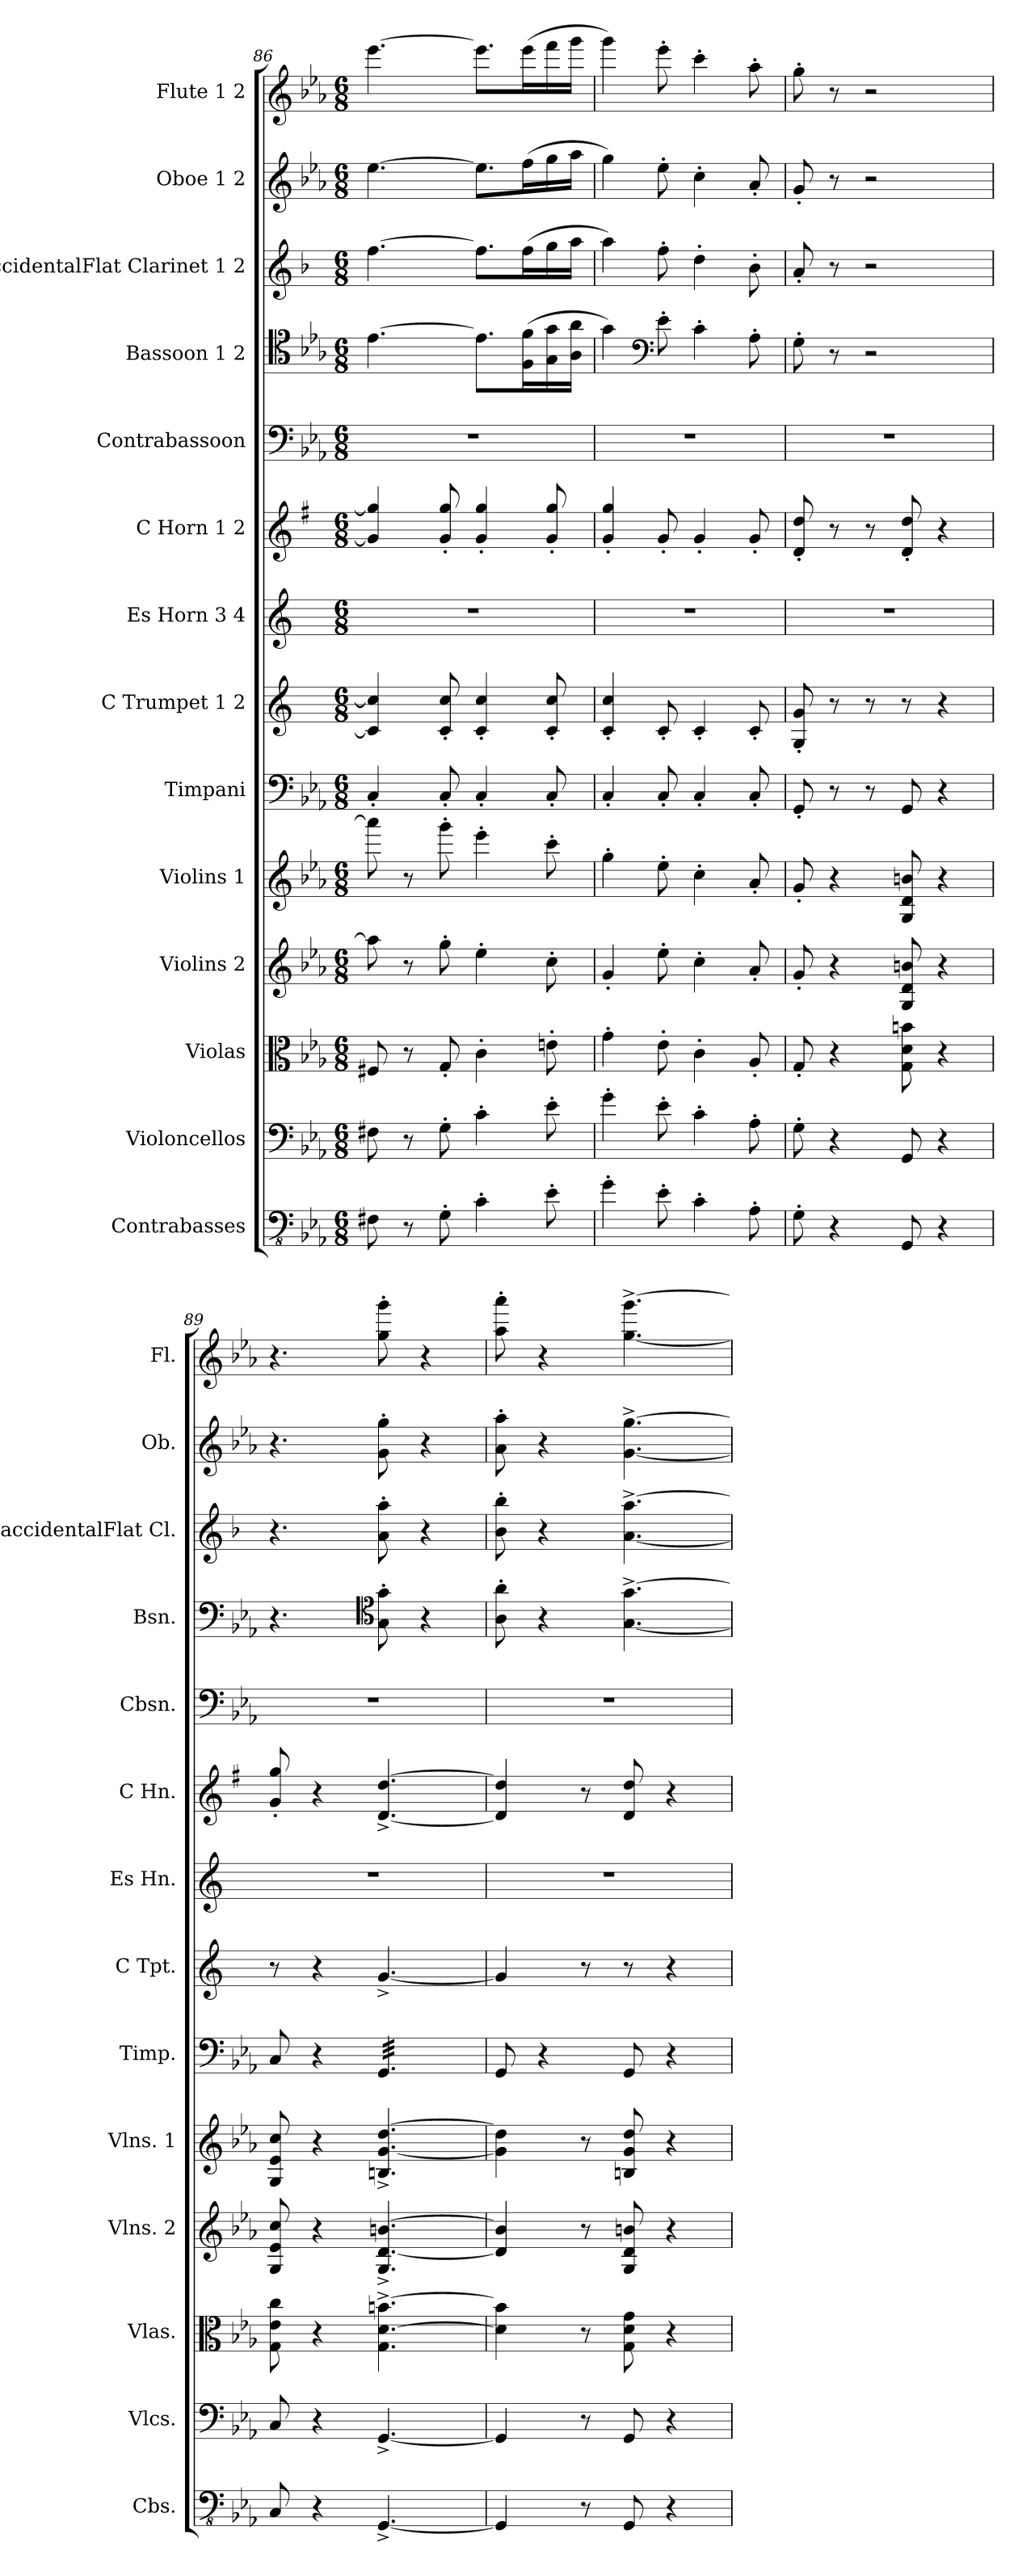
**kern	**kern	**kern	**kern	**kern	**kern	**kern	**kern	**kern	**kern	**kern	**kern	**kern	**kern
*part14	*part13	*part12	*part11	*part10	*part9	*part8	*part7	*part6	*part5	*part4	*part3	*part2	*part1
*staff14	*staff13	*staff12	*staff11	*staff10	*staff9	*staff8	*staff7	*staff6	*staff5	*staff4	*staff3	*staff2	*staff1
*I"Contrabasses	*I"Violoncellos	*I"Violas	*I"Violins 2	*I"Violins 1	*I"Timpani	*I"C Trumpet 1 2	*I"Es Horn 3 4	*I"C Horn 1 2	*I"Contrabassoon	*I"Bassoon 1 2	*I"BaccidentalFlat Clarinet 1 2	*I"Oboe 1 2	*I"Flute  1 2
*I'Cbs.	*I'Vlcs.	*I'Vlas.	*I'Vlns. 2	*I'Vlns. 1	*I'Timp.	*I'C Tpt.	*I'Es Hn.	*I'C Hn.	*I'Cbsn.	*I'Bsn.	*I'BaccidentalFlat Cl.	*I'Ob.	*I'Fl.
*clefFv4	*clefF4	*clefC3	*clefG2	*clefG2	*clefF4	*clefG2	*clefG2	*clefG2	*clefF4	*clefC4	*clefG2	*clefG2	*clefG2
*	*	*	*	*	*	*	*ITrd5c9	*ITrd4c7	*ITrd7c12	*	*ITrd1c2	*	*
*k[b-e-a-]	*k[b-e-a-]	*k[b-e-a-]	*k[b-e-a-]	*k[b-e-a-]	*k[b-e-a-]	*k[]	*k[b-e-a-]	*k[]	*k[b-e-a-]	*k[b-e-a-]	*k[b-e-a-]	*k[b-e-a-]	*k[b-e-a-]
*M6/8	*M6/8	*M6/8	*M6/8	*M6/8	*M6/8	*M6/8	*M6/8	*M6/8	*M6/8	*M6/8	*M6/8	*M6/8	*M6/8
=86	=86	=86	=86	=86	=86	=86	=86	=86	=86	=86	=86	=86	=86
8FF#X\	8F#X\	8F#X/	8aa-\]	8aaa-\]	4C'/	4c/] 4cc/]	2.r	4c/] 4cc/]	2.r	[4.e-\	[4.ee-\	[4.ee-\	[4.eee-\
8r	8r	8r	8r	8r	.	.	.	.	.	.	.	.	.
8GG'\	8G'\	8G'/	8gg'\	8ggg'\	8C'/	8c/' 8cc/'	.	8c/' 8cc/'	.	.	.	.	.
4C'\	4c'\	4c'\	4ee-'\	4eee-'\	4C'/	4c/' 4cc/'	.	4c/' 4cc/'	.	8.e-\L]	8.ee-\L]	8.ee-\L]	8.eee-\L]
.	.	.	.	.	.	.	.	.	.	(16F\ 16f\L	(16ee-\L	(16ff\L	(16eee-\L
8E-'\	8e-'\	8en'\	8cc'\	8ccc'\	8C'/	8c/' 8cc/'	.	8c/' 8cc/'	.	16G\ 16g\	16ff\	16gg\	16fff\
.	.	.	.	.	.	.	.	.	.	16A-\ 16a-\JJ	16gg\JJ	16aa-\JJ	16ggg\JJ
=87	=87	=87	=87	=87	=87	=87	=87	=87	=87	=87	=87	=87	=87
4G'\	4g'\	4g'\	4g'/	4gg'\	4C'/	4c/' 4cc/'	2.r	4c/' 4cc/'	2.r	4g\)	4gg\)	4gg\)	4ggg\)
*	*	*	*	*	*	*	*	*	*	*clefF4	*	*	*
8E-'\	8e-'\	8e-'\	8ee-'\	8ee-'\	8C'/	8c'/	.	8c'/	.	8e-'\	8ee-'\	8ee-'\	8eee-'\
4C'\	4c'\	4c'\	4cc'\	4cc'\	4C'/	4c'/	.	4c'/	.	4c'\	4cc'\	4cc'\	4ccc'\
8AA-'\	8A-'\	8A-'/	8a-'/	8a-'/	8C'/	8c'/	.	8c'/	.	8A-'\	8a-'\	8a-'/	8aa-'\
!!LO:PB:g=z
=88	=88	=88	=88	=88	=88	=88	=88	=88	=88	=88	=88	=88	=88
8GG'\	8G'\	8G'/	8g'/	8g'/	8GG'/	8G/' 8g/'	2.r	8G/' 8g/'	2.r	8G'\	8g'/	8g'/	8gg'\
4r	4r	4r	4r	4r	8r	8r	.	8r	.	8r	8r	8r	8r
.	.	.	.	.	8r	8r	.	8r	.	2r	2r	2r	2r
8GGG/	8GG/	8G\ 8d\ 8bn\	8G/ 8d/ 8bn/	8G/ 8d/ 8bn/	8GG/	8r	.	8G/' 8g/'	.	.	.	.	.
4r	4r	4r	4r	4r	4r	4r	.	4r	.	.	.	.	.
=89	=89	=89	=89	=89	=89	=89	=89	=89	=89	=89	=89	=89	=89
8CC/	8C/	8G\ 8e-\ 8cc\	8G/ 8e-/ 8cc/	8G/ 8e-/ 8cc/	8C/	8r	2.r	8c/' 8cc/'	2.r	4.r	4.r	4.r	4.r
4r	4r	4r	4r	4r	4r	4r	.	4r	.	.	.	.	.
*	*	*	*	*	*	*	*	*	*	*clefC4	*	*	*
*	*	*	*	*	*tremolo	*	*	*	*	*	*	*	*
[4.GGG^/	[4.GG^/	4.G\^ [4.d\^ [4.bn\^	4.G/^ [4.d/^ [4.bn/^	4.Bn/^ [4.g/^ [4.dd/^	32GG/LLL	[4.g^/	.	[4.G/^ [4.g/^	.	8G\' 8g\'	8g\' 8gg\'	8g\' 8gg\'	8gg\' 8ggg\'
.	.	.	.	.	32GG/	.	.	.	.	.	.	.	.
.	.	.	.	.	32GG/	.	.	.	.	.	.	.	.
.	.	.	.	.	32GG/	.	.	.	.	.	.	.	.
.	.	.	.	.	32GG/	.	.	.	.	4r	4r	4r	4r
.	.	.	.	.	32GG/	.	.	.	.	.	.	.	.
.	.	.	.	.	32GG/	.	.	.	.	.	.	.	.
.	.	.	.	.	32GG/	.	.	.	.	.	.	.	.
.	.	.	.	.	32GG/	.	.	.	.	.	.	.	.
.	.	.	.	.	32GG/	.	.	.	.	.	.	.	.
.	.	.	.	.	32GG/	.	.	.	.	.	.	.	.
.	.	.	.	.	32GG/JJJ	.	.	.	.	.	.	.	.
*	*	*	*	*	*Xtremolo	*	*	*	*	*	*	*	*
=90	=90	=90	=90	=90	=90	=90	=90	=90	=90	=90	=90	=90	=90
4GGG/]	4GG/]	4d\] 4b\]	4d/] 4b/]	4g\] 4dd\]	8GG/	4g/]	2.r	4G/] 4g/]	2.r	8A-\' 8a-\'	8a-\' 8aa-\'	8a-\' 8aa-\'	8aa-\' 8aaa-\'
.	.	.	.	.	4r	.	.	.	.	4r	4r	4r	4r
8r	8r	8r	8r	8r	.	8r	.	8r	.	.	.	.	.
8GGG/	8GG/	8G\ 8d\ 8g\	8G/ 8d/ 8bn/	8Bn/ 8g/ 8dd/	8GG/	8r	.	8G/ 8g/	.	[4.G\^ [4.g\^	[4.g\^ [4.gg\^	[4.g\^ [4.gg\^	[4.gg\^ [4.ggg\^
4r	4r	4r	4r	4r	4r	4r	.	4r	.	.	.	.	.
=	=	=	=	=	=	=	=	=	=	=	=	=	=
*-	*-	*-	*-	*-	*-	*-	*-	*-	*-	*-	*-	*-	*-
